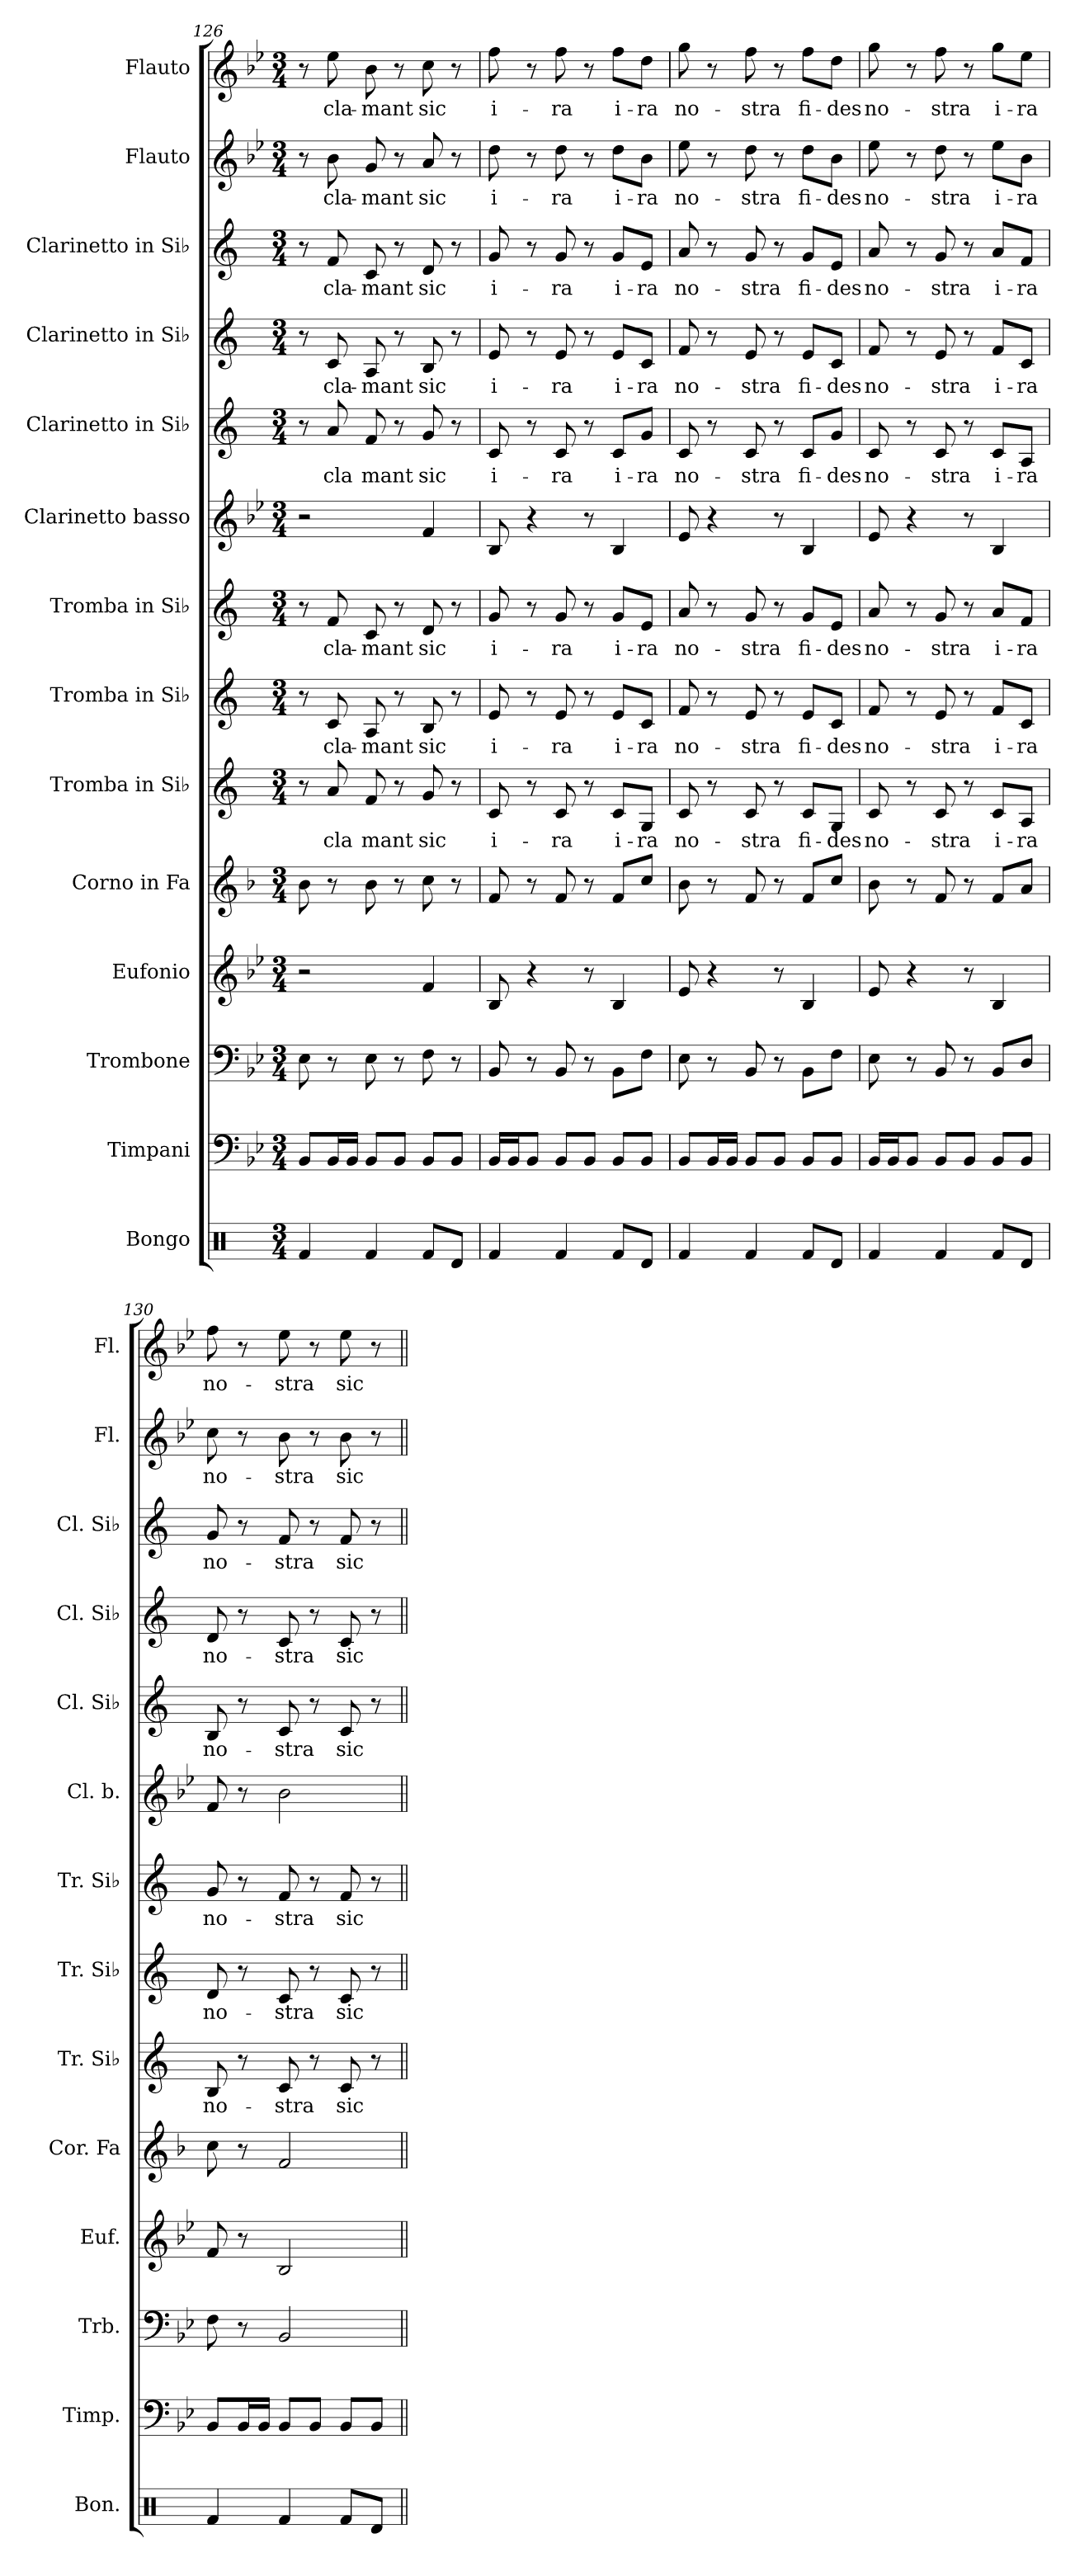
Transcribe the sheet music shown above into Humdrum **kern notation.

**kern	**kern	**kern	**kern	**kern	**kern	**text	**kern	**text	**kern	**text	**kern	**kern	**text	**kern	**text	**kern	**text	**kern	**text	**kern	**text
*part14	*part13	*part12	*part11	*part10	*part9	*part9	*part8	*part8	*part7	*part7	*part6	*part5	*part5	*part4	*part4	*part3	*part3	*part2	*part2	*part1	*part1
*staff14	*staff13	*staff12	*staff11	*staff10	*staff9	*staff9	*staff8	*staff8	*staff7	*staff7	*staff6	*staff5	*staff5	*staff4	*staff4	*staff3	*staff3	*staff2	*staff2	*staff1	*staff1
*I"Bongo	*I"Timpani	*I"Trombone	*I"Eufonio	*I"Corno in Fa	*I"Tromba in Si♭	*	*I"Tromba in Si♭	*	*I"Tromba in Si♭	*	*I"Clarinetto basso	*I"Clarinetto in Si♭	*	*I"Clarinetto in Si♭	*	*I"Clarinetto in Si♭	*	*I"Flauto	*	*I"Flauto	*
*I'Bon.	*I'Timp.	*I'Trb.	*I'Euf.	*I'Cor. Fa	*I'Tr. Si♭	*	*I'Tr. Si♭	*	*I'Tr. Si♭	*	*I'Cl. b.	*I'Cl. Si♭	*	*I'Cl. Si♭	*	*I'Cl. Si♭	*	*I'Fl.	*	*I'Fl.	*
*clefX	*clefF4	*clefF4	*clefG2	*clefG2	*clefG2	*	*clefG2	*	*clefG2	*	*clefG2	*clefG2	*	*clefG2	*	*clefG2	*	*clefG2	*	*clefG2	*
*	*	*	*ITrd8c14	*ITrd4c7	*ITrd1c2	*	*ITrd1c2	*	*ITrd1c2	*	*ITrd8c14	*ITrd1c2	*	*ITrd1c2	*	*ITrd1c2	*	*	*	*	*
*k[]	*k[b-e-]	*k[b-e-]	*k[b-e-]	*k[b-e-]	*k[b-e-]	*	*k[b-e-]	*	*k[b-e-]	*	*k[b-e-]	*k[b-e-]	*	*k[b-e-]	*	*k[b-e-]	*	*k[b-e-]	*	*k[b-e-]	*
*M3/4	*M3/4	*M3/4	*M3/4	*M3/4	*M3/4	*	*M3/4	*	*M3/4	*	*M3/4	*M3/4	*	*M3/4	*	*M3/4	*	*M3/4	*	*M3/4	*
=126	=126	=126	=126	=126	=126	=126	=126	=126	=126	=126	=126	=126	=126	=126	=126	=126	=126	=126	=126	=126	=126
4Rf/	8BB-/L	8E-\	2r	8e-\	8r	.	8r	.	8r	.	2r	8r	.	8r	.	8r	.	8r	.	8r	.
!	!	!	!	!	!	!LO:LY:b	!	!LO:LY:b	!	!LO:LY:b	!	!	!LO:LY:b	!	!LO:LY:b	!	!LO:LY:b	!	!LO:LY:b	!	!LO:LY:b
.	16BB-/L	8r	.	8r	8g/	cla	8B-/	cla-	8e-/	cla-	.	8g/	cla	8B-/	cla-	8e-/	cla-	8b-\	cla-	8ee-\	cla-
.	16BB-/JJ	.	.	.	.	.	.	.	.	.	.	.	.	.	.	.	.	.	.	.	.
!	!	!	!	!	!	!LO:LY:b	!	!LO:LY:b	!	!LO:LY:b	!	!	!LO:LY:b	!	!LO:LY:b	!	!LO:LY:b	!	!LO:LY:b	!	!LO:LY:b
4Rf/	8BB-/L	8E-\	.	8e-\	8e-/	mant	8G/	-mant	8B-/	-mant	.	8e-/	mant	8G/	-mant	8B-/	-mant	8g/	-mant	8b-\	-mant
.	8BB-/J	8r	.	8r	8r	.	8r	.	8r	.	.	8r	.	8r	.	8r	.	8r	.	8r	.
!	!	!	!	!	!	!LO:LY:b	!	!LO:LY:b	!	!LO:LY:b	!	!	!LO:LY:b	!	!LO:LY:b	!	!LO:LY:b	!	!LO:LY:b	!	!LO:LY:b
8Rf/L	8BB-/L	8F\	4F/	8f\	8f/	sic	8A/	sic	8c/	sic	4F/	8f/	sic	8A/	sic	8c/	sic	8a/	sic	8cc\	sic
8Rd/J	8BB-/J	8r	.	8r	8r	.	8r	.	8r	.	.	8r	.	8r	.	8r	.	8r	.	8r	.
=127	=127	=127	=127	=127	=127	=127	=127	=127	=127	=127	=127	=127	=127	=127	=127	=127	=127	=127	=127	=127	=127
!	!	!	!	!	!	!LO:LY:b	!	!LO:LY:b	!	!LO:LY:b	!	!	!LO:LY:b	!	!LO:LY:b	!	!LO:LY:b	!	!LO:LY:b	!	!LO:LY:b
4Rf/	16BB-/LL	8BB-/	8BB-/	8B-/	8B-/	i-	8d/	i-	8f/	i-	8BB-/	8B-/	i-	8d/	i-	8f/	i-	8dd\	i-	8ff\	i-
.	16BB-/J	.	.	.	.	.	.	.	.	.	.	.	.	.	.	.	.	.	.	.	.
.	8BB-/J	8r	4r	8r	8r	.	8r	.	8r	.	4r	8r	.	8r	.	8r	.	8r	.	8r	.
!	!	!	!	!	!	!LO:LY:b	!	!LO:LY:b	!	!LO:LY:b	!	!	!LO:LY:b	!	!LO:LY:b	!	!LO:LY:b	!	!LO:LY:b	!	!LO:LY:b
4Rf/	8BB-/L	8BB-/	.	8B-/	8B-/	-ra	8d/	-ra	8f/	-ra	.	8B-/	-ra	8d/	-ra	8f/	-ra	8dd\	-ra	8ff\	-ra
.	8BB-/J	8r	8r	8r	8r	.	8r	.	8r	.	8r	8r	.	8r	.	8r	.	8r	.	8r	.
!	!	!	!	!	!	!LO:LY:b	!	!LO:LY:b	!	!LO:LY:b	!	!	!LO:LY:b	!	!LO:LY:b	!	!LO:LY:b	!	!LO:LY:b	!	!LO:LY:b
8Rf/L	8BB-/L	8BB-\L	4BB-/	8B-/L	8B-/L	i-	8d/L	i-	8f/L	i-	4BB-/	8B-/L	i-	8d/L	i-	8f/L	i-	8dd\L	i-	8ff\L	i-
!	!	!	!	!	!	!LO:LY:b	!	!LO:LY:b	!	!LO:LY:b	!	!	!LO:LY:b	!	!LO:LY:b	!	!LO:LY:b	!	!LO:LY:b	!	!LO:LY:b
8Rd/J	8BB-/J	8F\J	.	8f/J	8F/J	-ra	8B-/J	-ra	8d/J	-ra	.	8f/J	-ra	8B-/J	-ra	8d/J	-ra	8b-\J	-ra	8dd\J	-ra
=128	=128	=128	=128	=128	=128	=128	=128	=128	=128	=128	=128	=128	=128	=128	=128	=128	=128	=128	=128	=128	=128
!	!	!	!	!	!	!LO:LY:b	!	!LO:LY:b	!	!LO:LY:b	!	!	!LO:LY:b	!	!LO:LY:b	!	!LO:LY:b	!	!LO:LY:b	!	!LO:LY:b
4Rf/	8BB-/L	8E-\	8E-/	8e-\	8B-/	no-	8e-/	no-	8g/	no-	8E-/	8B-/	no-	8e-/	no-	8g/	no-	8ee-\	no-	8gg\	no-
.	16BB-/L	8r	4r	8r	8r	.	8r	.	8r	.	4r	8r	.	8r	.	8r	.	8r	.	8r	.
.	16BB-/JJ	.	.	.	.	.	.	.	.	.	.	.	.	.	.	.	.	.	.	.	.
!	!	!	!	!	!	!LO:LY:b	!	!LO:LY:b	!	!LO:LY:b	!	!	!LO:LY:b	!	!LO:LY:b	!	!LO:LY:b	!	!LO:LY:b	!	!LO:LY:b
4Rf/	8BB-/L	8BB-/	.	8B-/	8B-/	-stra	8d/	-stra	8f/	-stra	.	8B-/	-stra	8d/	-stra	8f/	-stra	8dd\	-stra	8ff\	-stra
.	8BB-/J	8r	8r	8r	8r	.	8r	.	8r	.	8r	8r	.	8r	.	8r	.	8r	.	8r	.
!	!	!	!	!	!	!LO:LY:b	!	!LO:LY:b	!	!LO:LY:b	!	!	!LO:LY:b	!	!LO:LY:b	!	!LO:LY:b	!	!LO:LY:b	!	!LO:LY:b
8Rf/L	8BB-/L	8BB-\L	4BB-/	8B-/L	8B-/L	fi-	8d/L	fi-	8f/L	fi-	4BB-/	8B-/L	fi-	8d/L	fi-	8f/L	fi-	8dd\L	fi-	8ff\L	fi-
!	!	!	!	!	!	!LO:LY:b	!	!LO:LY:b	!	!LO:LY:b	!	!	!LO:LY:b	!	!LO:LY:b	!	!LO:LY:b	!	!LO:LY:b	!	!LO:LY:b
8Rd/J	8BB-/J	8F\J	.	8f/J	8F/J	-des	8B-/J	-des	8d/J	-des	.	8f/J	-des	8B-/J	-des	8d/J	-des	8b-\J	-des	8dd\J	-des
!!LO:PB:g=z
=129	=129	=129	=129	=129	=129	=129	=129	=129	=129	=129	=129	=129	=129	=129	=129	=129	=129	=129	=129	=129	=129
!	!	!	!	!	!	!LO:LY:b	!	!LO:LY:b	!	!LO:LY:b	!	!	!LO:LY:b	!	!LO:LY:b	!	!LO:LY:b	!	!LO:LY:b	!	!LO:LY:b
4Rf/	16BB-/LL	8E-\	8E-/	8e-\	8B-/	no-	8e-/	no-	8g/	no-	8E-/	8B-/	no-	8e-/	no-	8g/	no-	8ee-\	no-	8gg\	no-
.	16BB-/J	.	.	.	.	.	.	.	.	.	.	.	.	.	.	.	.	.	.	.	.
.	8BB-/J	8r	4r	8r	8r	.	8r	.	8r	.	4r	8r	.	8r	.	8r	.	8r	.	8r	.
!	!	!	!	!	!	!LO:LY:b	!	!LO:LY:b	!	!LO:LY:b	!	!	!LO:LY:b	!	!LO:LY:b	!	!LO:LY:b	!	!LO:LY:b	!	!LO:LY:b
4Rf/	8BB-/L	8BB-/	.	8B-/	8B-/	-stra	8d/	-stra	8f/	-stra	.	8B-/	-stra	8d/	-stra	8f/	-stra	8dd\	-stra	8ff\	-stra
.	8BB-/J	8r	8r	8r	8r	.	8r	.	8r	.	8r	8r	.	8r	.	8r	.	8r	.	8r	.
!	!	!	!	!	!	!LO:LY:b	!	!LO:LY:b	!	!LO:LY:b	!	!	!LO:LY:b	!	!LO:LY:b	!	!LO:LY:b	!	!LO:LY:b	!	!LO:LY:b
8Rf/L	8BB-/L	8BB-/L	4BB-/	8B-/L	8B-/L	i-	8e-/L	i-	8g/L	i-	4BB-/	8B-/L	i-	8e-/L	i-	8g/L	i-	8ee-\L	i-	8gg\L	i-
!	!	!	!	!	!	!LO:LY:b	!	!LO:LY:b	!	!LO:LY:b	!	!	!LO:LY:b	!	!LO:LY:b	!	!LO:LY:b	!	!LO:LY:b	!	!LO:LY:b
8Rd/J	8BB-/J	8D/J	.	8d/J	8G/J	-ra	8B-/J	-ra	8e-/J	-ra	.	8G/J	-ra	8B-/J	-ra	8e-/J	-ra	8b-\J	-ra	8ee-\J	-ra
=130	=130	=130	=130	=130	=130	=130	=130	=130	=130	=130	=130	=130	=130	=130	=130	=130	=130	=130	=130	=130	=130
!	!	!	!	!	!	!LO:LY:b	!	!LO:LY:b	!	!LO:LY:b	!	!	!LO:LY:b	!	!LO:LY:b	!	!LO:LY:b	!	!LO:LY:b	!	!LO:LY:b
4Rf/	8BB-/L	8F\	8F/	8f\	8A/	no-	8c/	no-	8f/	no-	8F/	8A/	no-	8c/	no-	8f/	no-	8cc\	no-	8ff\	no-
.	16BB-/L	8r	8r	8r	8r	.	8r	.	8r	.	8r	8r	.	8r	.	8r	.	8r	.	8r	.
.	16BB-/JJ	.	.	.	.	.	.	.	.	.	.	.	.	.	.	.	.	.	.	.	.
!	!	!	!	!	!	!LO:LY:b	!	!LO:LY:b	!	!LO:LY:b	!	!	!LO:LY:b	!	!LO:LY:b	!	!LO:LY:b	!	!LO:LY:b	!	!LO:LY:b
4Rf/	8BB-/L	2BB-/	2BB-/	2B-/	8B-/	-stra	8B-/	-stra	8e-/	-stra	2B-\	8B-/	-stra	8B-/	-stra	8e-/	-stra	8b-\	-stra	8ee-\	-stra
.	8BB-/J	.	.	.	8r	.	8r	.	8r	.	.	8r	.	8r	.	8r	.	8r	.	8r	.
!	!	!	!	!	!	!LO:LY:b	!	!LO:LY:b	!	!LO:LY:b	!	!	!LO:LY:b	!	!LO:LY:b	!	!LO:LY:b	!	!LO:LY:b	!	!LO:LY:b
8Rf/L	8BB-/L	.	.	.	8B-/	sic	8B-/	sic	8e-/	sic	.	8B-/	sic	8B-/	sic	8e-/	sic	8b-\	sic	8ee-\	sic
8Rd/J	8BB-/J	.	.	.	8r	.	8r	.	8r	.	.	8r	.	8r	.	8r	.	8r	.	8r	.
=||	=||	=||	=||	=||	=||	=||	=||	=||	=||	=||	=||	=||	=||	=||	=||	=||	=||	=||	=||	=||	=||
*-	*-	*-	*-	*-	*-	*-	*-	*-	*-	*-	*-	*-	*-	*-	*-	*-	*-	*-	*-	*-	*-
